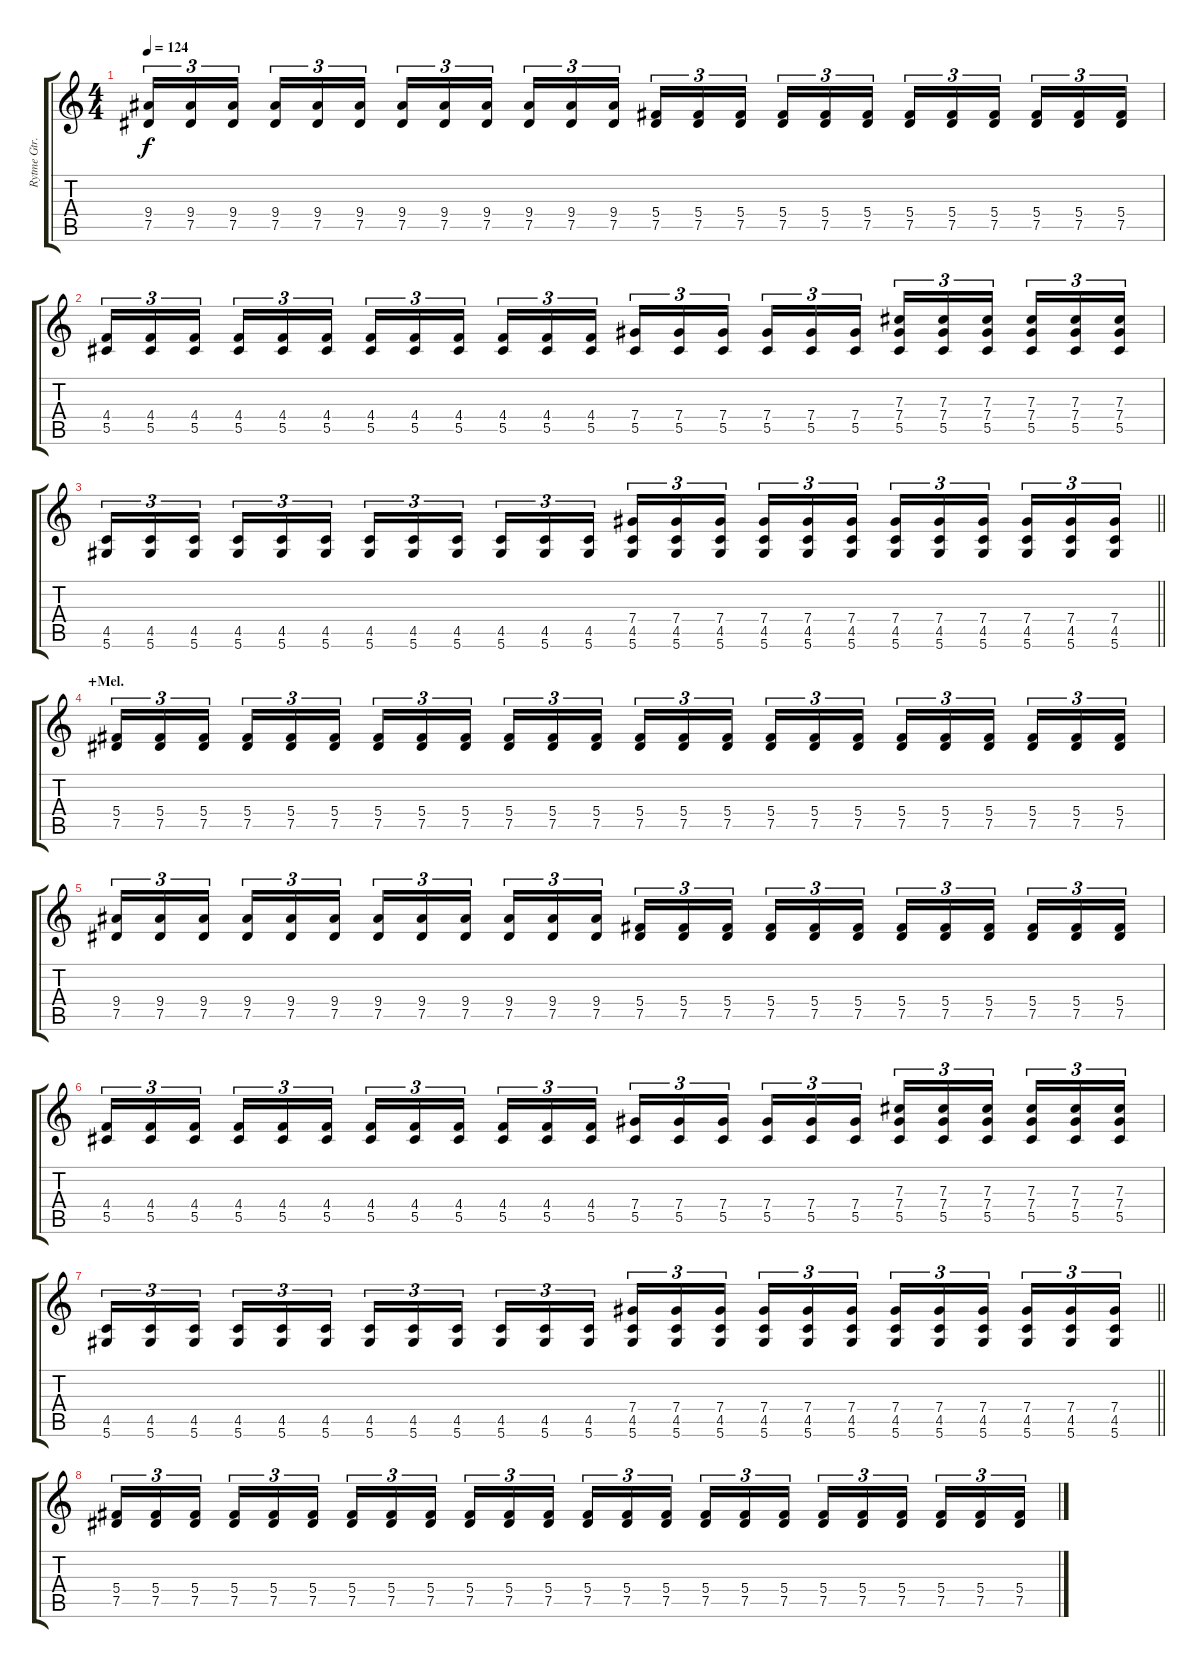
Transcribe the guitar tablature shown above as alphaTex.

\track ("Rytme Gtr. 1" "Rytme Gtr.") {instrument distortionguitar}
\staff {score tabs}
\tuning (Eb4 Bb3 Gb3 Db3 Ab2 Eb2) {hide}
\ts (4 4)
\tempo 124
\clef g2
\ks c
(9.4 7.5).16{tu (3 2) dy f} (9.4 7.5).16{tu (3 2)} (9.4 7.5).16{tu (3 2) beam splitsecondary} (9.4 7.5).16{tu (3 2)} (9.4 7.5).16{tu (3 2)} (9.4 7.5).16{tu (3 2)} (9.4 7.5).16{tu (3 2)} (9.4 7.5).16{tu (3 2)} (9.4 7.5).16{tu (3 2) beam splitsecondary} (9.4 7.5).16{tu (3 2)} (9.4 7.5).16{tu (3 2)} (9.4 7.5).16{tu (3 2)} (5.4 7.5).16{tu (3 2)} (5.4 7.5).16{tu (3 2)} (5.4 7.5).16{tu (3 2) beam splitsecondary} (5.4 7.5).16{tu (3 2)} (5.4 7.5).16{tu (3 2)} (5.4 7.5).16{tu (3 2)} (5.4 7.5).16{tu (3 2)} (5.4 7.5).16{tu (3 2)} (5.4 7.5).16{tu (3 2) beam splitsecondary} (5.4 7.5).16{tu (3 2)} (5.4 7.5).16{tu (3 2)} (5.4 7.5).16{tu (3 2)} |
(4.4 5.5).16{tu (3 2)} (4.4 5.5).16{tu (3 2)} (4.4 5.5).16{tu (3 2) beam splitsecondary} (4.4 5.5).16{tu (3 2)} (4.4 5.5).16{tu (3 2)} (4.4 5.5).16{tu (3 2)} (4.4 5.5).16{tu (3 2)} (4.4 5.5).16{tu (3 2)} (4.4 5.5).16{tu (3 2) beam splitsecondary} (4.4 5.5).16{tu (3 2)} (4.4 5.5).16{tu (3 2)} (4.4 5.5).16{tu (3 2)} (7.4 5.5).16{tu (3 2)} (7.4 5.5).16{tu (3 2)} (7.4 5.5).16{tu (3 2) beam splitsecondary} (7.4 5.5).16{tu (3 2)} (7.4 5.5).16{tu (3 2)} (7.4 5.5).16{tu (3 2)} (7.3 7.4 5.5).16{tu (3 2)} (7.3 7.4 5.5).16{tu (3 2)} (7.3 7.4 5.5).16{tu (3 2) beam splitsecondary} (7.3 7.4 5.5).16{tu (3 2)} (7.3 7.4 5.5).16{tu (3 2)} (7.3 7.4 5.5).16{tu (3 2)} |
\barLineRight lightlight
(4.5 5.6).16{tu (3 2)} (4.5 5.6).16{tu (3 2)} (4.5 5.6).16{tu (3 2) beam splitsecondary} (4.5 5.6).16{tu (3 2)} (4.5 5.6).16{tu (3 2)} (4.5 5.6).16{tu (3 2)} (4.5 5.6).16{tu (3 2)} (4.5 5.6).16{tu (3 2)} (4.5 5.6).16{tu (3 2) beam splitsecondary} (4.5 5.6).16{tu (3 2)} (4.5 5.6).16{tu (3 2)} (4.5 5.6).16{tu (3 2)} (7.4 4.5 5.6).16{tu (3 2)} (7.4 4.5 5.6).16{tu (3 2)} (7.4 4.5 5.6).16{tu (3 2) beam splitsecondary} (7.4 4.5 5.6).16{tu (3 2)} (7.4 4.5 5.6).16{tu (3 2)} (7.4 4.5 5.6).16{tu (3 2)} (7.4 4.5 5.6).16{tu (3 2)} (7.4 4.5 5.6).16{tu (3 2)} (7.4 4.5 5.6).16{tu (3 2) beam splitsecondary} (7.4 4.5 5.6).16{tu (3 2)} (7.4 4.5 5.6).16{tu (3 2)} (7.4 4.5 5.6).16{tu (3 2)} |
\section ("" "+Mel.")
(5.4 7.5).16{tu (3 2)} (5.4 7.5).16{tu (3 2)} (5.4 7.5).16{tu (3 2) beam splitsecondary} (5.4 7.5).16{tu (3 2)} (5.4 7.5).16{tu (3 2)} (5.4 7.5).16{tu (3 2)} (5.4 7.5).16{tu (3 2)} (5.4 7.5).16{tu (3 2)} (5.4 7.5).16{tu (3 2) beam splitsecondary} (5.4 7.5).16{tu (3 2)} (5.4 7.5).16{tu (3 2)} (5.4 7.5).16{tu (3 2)} (5.4 7.5).16{tu (3 2)} (5.4 7.5).16{tu (3 2)} (5.4 7.5).16{tu (3 2) beam splitsecondary} (5.4 7.5).16{tu (3 2)} (5.4 7.5).16{tu (3 2)} (5.4 7.5).16{tu (3 2)} (5.4 7.5).16{tu (3 2)} (5.4 7.5).16{tu (3 2)} (5.4 7.5).16{tu (3 2) beam splitsecondary} (5.4 7.5).16{tu (3 2)} (5.4 7.5).16{tu (3 2)} (5.4 7.5).16{tu (3 2)} |
(9.4 7.5).16{tu (3 2)} (9.4 7.5).16{tu (3 2)} (9.4 7.5).16{tu (3 2) beam splitsecondary} (9.4 7.5).16{tu (3 2)} (9.4 7.5).16{tu (3 2)} (9.4 7.5).16{tu (3 2)} (9.4 7.5).16{tu (3 2)} (9.4 7.5).16{tu (3 2)} (9.4 7.5).16{tu (3 2) beam splitsecondary} (9.4 7.5).16{tu (3 2)} (9.4 7.5).16{tu (3 2)} (9.4 7.5).16{tu (3 2)} (5.4 7.5).16{tu (3 2)} (5.4 7.5).16{tu (3 2)} (5.4 7.5).16{tu (3 2) beam splitsecondary} (5.4 7.5).16{tu (3 2)} (5.4 7.5).16{tu (3 2)} (5.4 7.5).16{tu (3 2)} (5.4 7.5).16{tu (3 2)} (5.4 7.5).16{tu (3 2)} (5.4 7.5).16{tu (3 2) beam splitsecondary} (5.4 7.5).16{tu (3 2)} (5.4 7.5).16{tu (3 2)} (5.4 7.5).16{tu (3 2)} |
(4.4 5.5).16{tu (3 2)} (4.4 5.5).16{tu (3 2)} (4.4 5.5).16{tu (3 2) beam splitsecondary} (4.4 5.5).16{tu (3 2)} (4.4 5.5).16{tu (3 2)} (4.4 5.5).16{tu (3 2)} (4.4 5.5).16{tu (3 2)} (4.4 5.5).16{tu (3 2)} (4.4 5.5).16{tu (3 2) beam splitsecondary} (4.4 5.5).16{tu (3 2)} (4.4 5.5).16{tu (3 2)} (4.4 5.5).16{tu (3 2)} (7.4 5.5).16{tu (3 2)} (7.4 5.5).16{tu (3 2)} (7.4 5.5).16{tu (3 2) beam splitsecondary} (7.4 5.5).16{tu (3 2)} (7.4 5.5).16{tu (3 2)} (7.4 5.5).16{tu (3 2)} (7.3 7.4 5.5).16{tu (3 2)} (7.3 7.4 5.5).16{tu (3 2)} (7.3 7.4 5.5).16{tu (3 2) beam splitsecondary} (7.3 7.4 5.5).16{tu (3 2)} (7.3 7.4 5.5).16{tu (3 2)} (7.3 7.4 5.5).16{tu (3 2)} |
\barLineRight lightlight
(4.5 5.6).16{tu (3 2)} (4.5 5.6).16{tu (3 2)} (4.5 5.6).16{tu (3 2) beam splitsecondary} (4.5 5.6).16{tu (3 2)} (4.5 5.6).16{tu (3 2)} (4.5 5.6).16{tu (3 2)} (4.5 5.6).16{tu (3 2)} (4.5 5.6).16{tu (3 2)} (4.5 5.6).16{tu (3 2) beam splitsecondary} (4.5 5.6).16{tu (3 2)} (4.5 5.6).16{tu (3 2)} (4.5 5.6).16{tu (3 2)} (7.4 4.5 5.6).16{tu (3 2)} (7.4 4.5 5.6).16{tu (3 2)} (7.4 4.5 5.6).16{tu (3 2) beam splitsecondary} (7.4 4.5 5.6).16{tu (3 2)} (7.4 4.5 5.6).16{tu (3 2)} (7.4 4.5 5.6).16{tu (3 2)} (7.4 4.5 5.6).16{tu (3 2)} (7.4 4.5 5.6).16{tu (3 2)} (7.4 4.5 5.6).16{tu (3 2) beam splitsecondary} (7.4 4.5 5.6).16{tu (3 2)} (7.4 4.5 5.6).16{tu (3 2)} (7.4 4.5 5.6).16{tu (3 2)} |
(5.4 7.5).16{tu (3 2)} (5.4 7.5).16{tu (3 2)} (5.4 7.5).16{tu (3 2) beam splitsecondary} (5.4 7.5).16{tu (3 2)} (5.4 7.5).16{tu (3 2)} (5.4 7.5).16{tu (3 2)} (5.4 7.5).16{tu (3 2)} (5.4 7.5).16{tu (3 2)} (5.4 7.5).16{tu (3 2) beam splitsecondary} (5.4 7.5).16{tu (3 2)} (5.4 7.5).16{tu (3 2)} (5.4 7.5).16{tu (3 2)} (5.4 7.5).16{tu (3 2)} (5.4 7.5).16{tu (3 2)} (5.4 7.5).16{tu (3 2) beam splitsecondary} (5.4 7.5).16{tu (3 2)} (5.4 7.5).16{tu (3 2)} (5.4 7.5).16{tu (3 2)} (5.4 7.5).16{tu (3 2)} (5.4 7.5).16{tu (3 2)} (5.4 7.5).16{tu (3 2) beam splitsecondary} (5.4 7.5).16{tu (3 2)} (5.4 7.5).16{tu (3 2)} (5.4 7.5).16{tu (3 2)}
